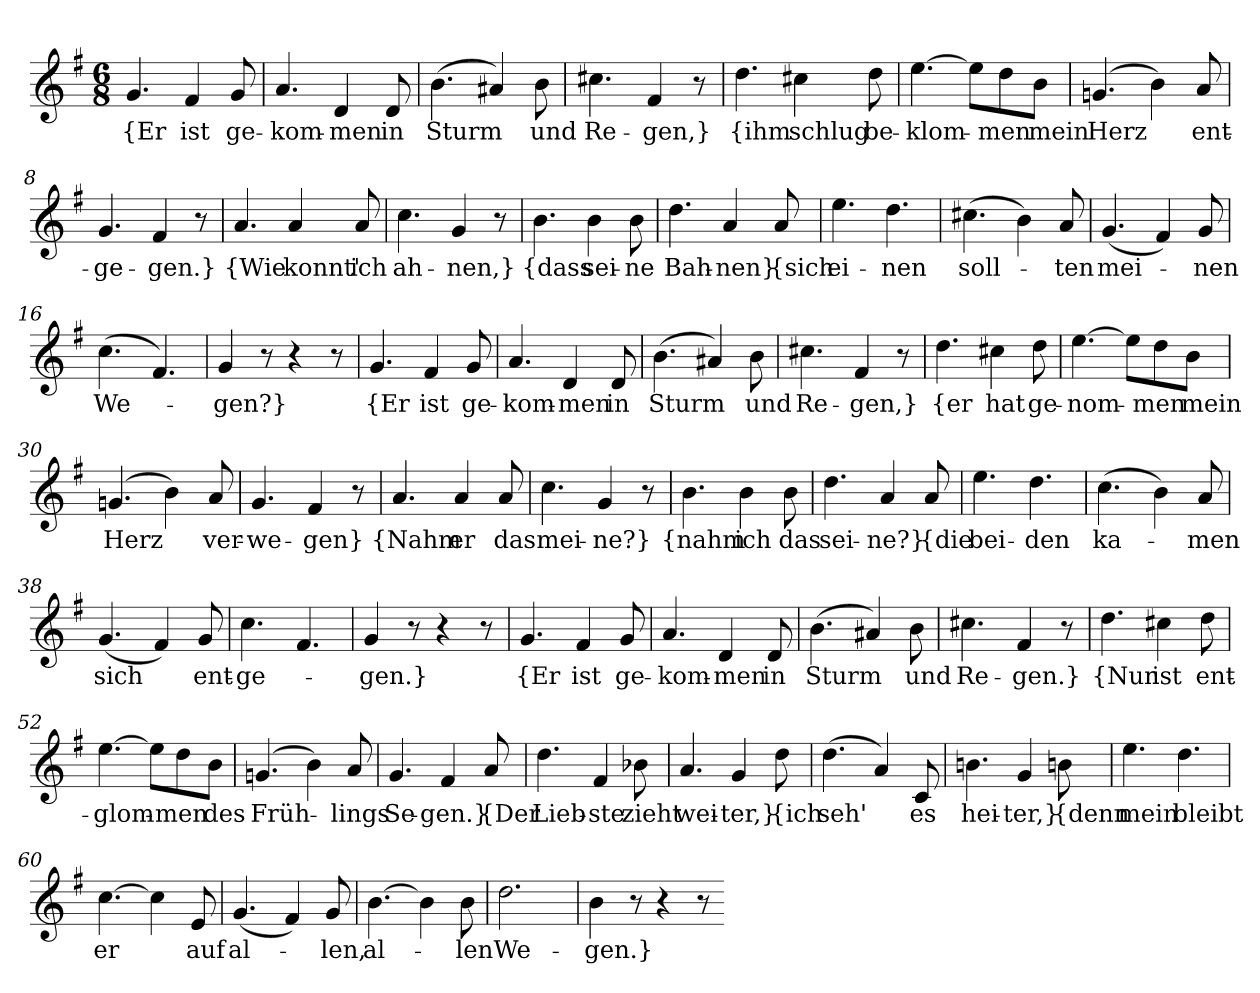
**kern	**text
*part1	*part1
*staff1	*staff1
*clefG2	*
*k[f#]	*
*M6/8	*
=1	=1
4.g	{Er
4f#	ist
8g	ge-
=2	=2
4.a	-kom-
4d	-men
8d	in
=3	=3
(4.b	Sturm
4a#X)	.
8b	und
=4	=4
4.cc#X	Re-
4f#	-gen,}
8r	.
=5	=5
4.dd	{ihm
4cc#X	schlug
8dd	be-
=6	=6
[4.ee	-klom-
8ee\L]	.
8dd\	-men
8b\J	mein
=7	=7
(4.gn	Herz
4b)	.
8a	ent-
=8	=8
4.g	-ge-
4f#	-gen.}
8r	.
=9	=9
4.a	{Wie
4a	konnt'
8a	ich
=10	=10
4.cc	ah-
4g	-nen,}
8r	.
=11	=11
4.b	{dass
4b	sei-
8b	-ne
=12	=12
4.dd	Bah-
4a	-nen}
8a	{sich
=13	=13
4.ee	ei-
4.dd	-nen
=14	=14
(4.cc#X	soll-
4b)	.
8a	-ten
=15	=15
(4.g	mei-
4f#)	.
8g	-nen
=16	=16
(4.cc	We-
4.f#)	.
=17	=17
4g	-gen?}
8r	.
4r	.
8r	.
=24	=24
4.g	{Er
4f#	ist
8g	ge-
=25	=25
4.a	-kom-
4d	-men
8d	in
=26	=26
(4.b	Sturm
4a#X)	.
8b	und
=27	=27
4.cc#X	Re-
4f#	-gen,}
8r	.
=28	=28
4.dd	{er
4cc#X	hat
8dd	ge-
=29	=29
[4.ee	-nom-
8ee\L]	.
8dd\	-men
8b\J	mein
=30	=30
(4.gn	Herz
4b)	.
8a	ver-
=31	=31
4.g	-we-
4f#	-gen}
8r	.
=32	=32
4.a	{Nahm
4a	er
8a	das
=33	=33
4.cc	mei-
4g	-ne?}
8r	.
=34	=34
4.b	{nahm
4b	ich
8b	das
=35	=35
4.dd	sei-
4a	-ne?}
8a	{die
=36	=36
4.ee	bei-
4.dd	-den
=37	=37
(4.cc	ka-
4b)	.
8a	-men
=38	=38
(4.g	sich
4f#)	.
8g	ent-
=39	=39
4.cc	-ge-
4.f#	.
=40	=40
4g	-gen.}
8r	.
4r	.
8r	.
=47	=47
4.g	{Er
4f#	ist
8g	ge-
=48	=48
4.a	-kom-
4d	-men
8d	in
=49	=49
(4.b	Sturm
4a#X)	.
8b	und
=50	=50
4.cc#X	Re-
4f#	-gen.}
8r	.
=51	=51
4.dd	{Nun
4cc#X	ist
8dd	ent-
=52	=52
[4.ee	-glom-
8ee\L]	.
8dd\	-men
8b\J	des
=53	=53
(4.gn	Früh-
4b)	.
8a	-lings
=54	=54
4.g	Se-
4f#	-gen.}
8a	{Der
=55	=55
4.dd	Lieb-
4f#	-ste
8b-X	zieht
=56	=56
4.a	wei-
4g	-ter,}
8dd	{ich
=57	=57
(4.dd	seh'
4a)	.
8c	es
=58	=58
4.bn	hei-
4g	-ter,}
8bn	{denn
=59	=59
4.ee	mein
4.dd	bleibt
=60	=60
[4.cc	er
4cc]	.
8e	auf
=61	=61
(4.g	al-
4f#)	.
8g	-len,
=62	=62
[4.b	al-
4b]	.
8b	-len
=63	=63
2.dd	We-
=64	=64
4b	-gen.}
8r	.
4r	.
8r	.
=-	=-
*-	*-
